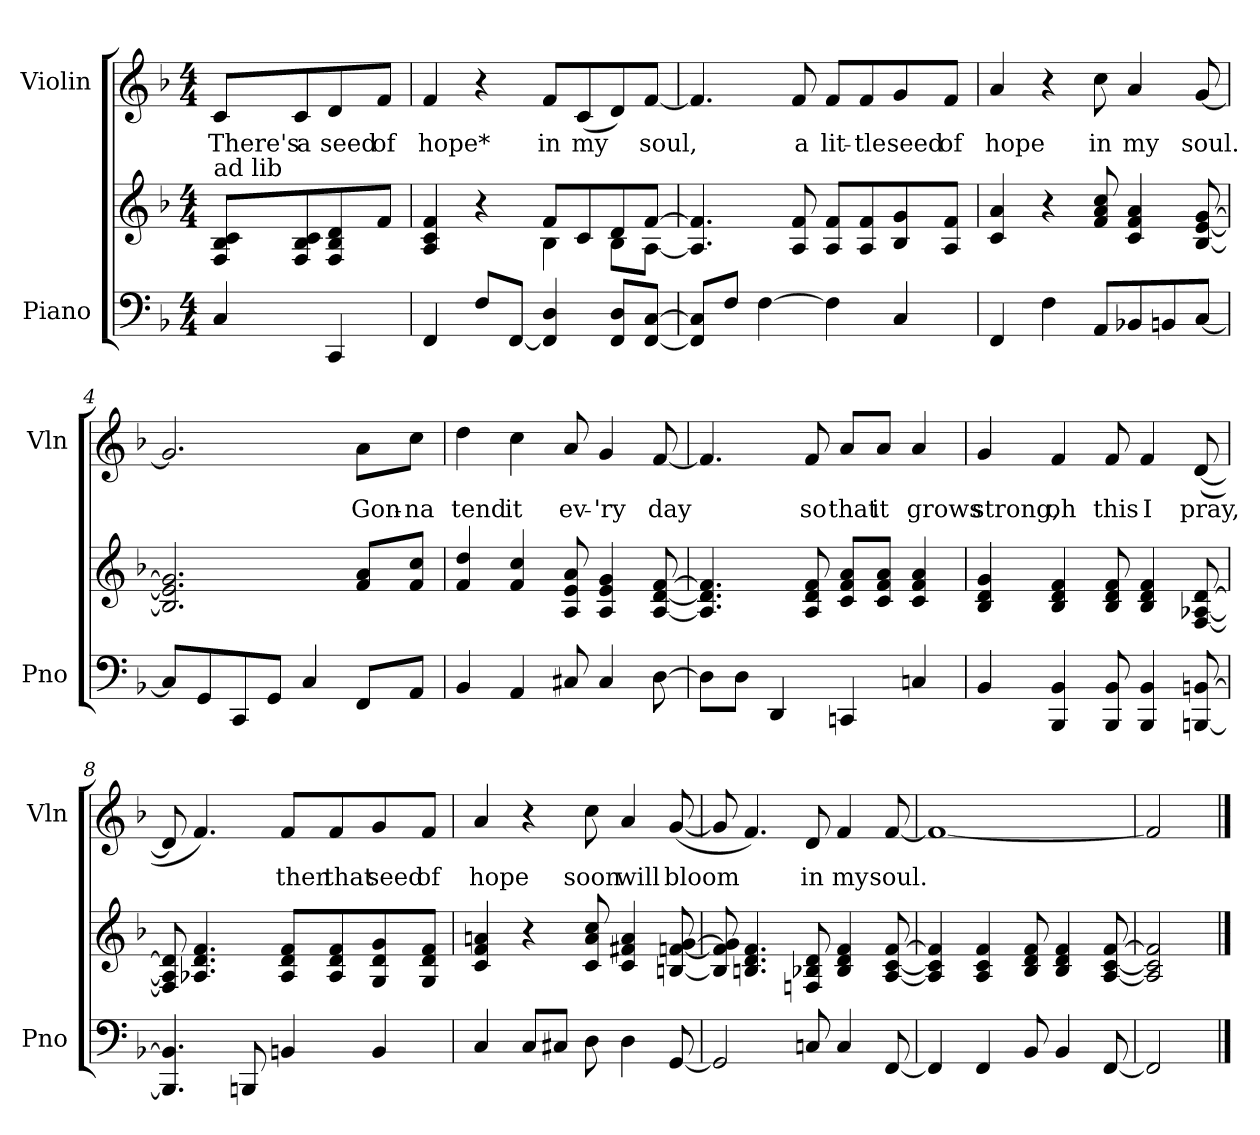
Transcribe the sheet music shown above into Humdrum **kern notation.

**kern	**kern	**kern	**text
*part2	*part2	*part1	*part1
*staff3	*staff2	*staff1	*staff1
*I"Piano	*	*I"Violin	*
*I'Pno	*	*I'Vln	*
*clefF4	*clefG2	*clefG2	*
*k[b-]	*k[b-]	*k[b-]	*
*F:	*F:	*F:	*
*M4/4	*M4/4	*M4/4	*
*MM120	*MM120	*MM120	*
=	=	=	=
!	!LO:TX:a:t=ad lib	!	!
4C/	8F/ 8B-/ 8c/L	8c/L	There's
.	8F/ 8B-/ 8c/	8c/	a
4CC/	8F/ 8B-/ 8d/	8d/	seed
.	8f/J	8f/J	of
=1	=1	=1	=1
*	*^	*	*
4FF/	4A/ 4c/ 4f/	2ryy	4f/	hope*
8F/L	4r	.	4r	.
[<8FF/J	.	.	.	.
4FF/] 4D/	8f/L	4B-\	8f/L	in
.	8c/	.	(<8c/	my
8FF/ 8D/L	8d/	8B-\L	8d/)	.
[<8FF/ [>8C/J	[>8f/J	[<8A\J	[<8f/J	soul,
*	*v	*v	*	*
=2	=2	=2	=2
8FF/] 8C/]L	4.A/] 4.f/]	4.f/]	.
8F/J	.	.	.
[>4F\	.	.	.
.	8A/ 8f/	8f/	a
4F\]	8A/ 8f/L	8f/L	lit-
.	8A/ 8f/	8f/	-tle
4C/	8B-/ 8g/	8g/	seed
.	8A/ 8f/J	8f/J	of
=3	=3	=3	=3
4FF/	4c/ 4a/	4a/	hope
4F\	4r	4r	.
8AA/L	8f/ 8a/ 8cc/	8cc\	in
8BB-X/	4c/ 4f/ 4a/	4a/	my
8BBn/	.	.	.
[<8C/J	[<8B-/ [<8e/ [>8g/	[<8g/	soul.
=4	=4	=4	=4
8C/L]	2.B-/] 2.e/] 2.g/]	2.g/]	.
8GG/	.	.	.
8CC/	.	.	.
8GG/J	.	.	.
4C/	.	.	.
8FF/L	8f/ 8a/L	8a\L	Gon-
8AA/J	8f/ 8cc/J	8cc\J	-na
=5	=5	=5	=5
4BB-/	4f/ 4dd/	4dd\	tend
4AA/	4f/ 4cc/	4cc\	it
8C#X/	8A/ 8e/ 8a/	8a/	ev-
4C#/	4A/ 4e/ 4g/	4g/	-'ry
[>8D\	[<8A/ [<8d/ [>8f/	[<8f/	day
=6	=6	=6	=6
8D\L]	4.A/] 4.d/] 4.f/]	4.f/]	.
8D\J	.	.	.
4DD/	.	.	.
.	8A/ 8d/ 8f/	8f/	so
4CCn/	8c/ 8f/ 8a/L	8a/L	that
.	8c/ 8f/ 8a/J	8a/J	it
4Cn/	4c/ 4f/ 4a/	4a/	grows
=7	=7	=7	=7
4BB-/	4B-/ 4d/ 4g/	4g/	strong,
4BBB-/ 4BB-/	4B-/ 4d/ 4f/	4f/	oh
8BBB-/ 8BB-/	8B-/ 8d/ 8f/	8f/	this
4BBB-/ 4BB-/	4B-/ 4d/ 4f/	4f/	I
[<8BBBn/ [>8BBn/	[<8F/ [<8A-X/ [>8d/	(<[<8d/	pray,
=8	=8	=8	=8
4.BBB/] 4.BB/]	8F/] 8A-/] 8d/]	8d/]	.
.	4.A-X/ 4.d/ 4.f/	4.f/)	.
8BBBn/	.	.	.
4BBn/	8A-/ 8d/ 8f/L	8f/L	then
.	8A-/ 8d/ 8f/	8f/	that
4BB/	8G/ 8d/ 8g/	8g/	seed
.	8G/ 8d/ 8f/J	8f/J	of
=9	=9	=9	=9
4C/	4c/ 4f/ 4an/	4a/	hope
8C/L	4r	4r	.
8C#X/J	.	.	.
8D\	8c/ 8a/ 8cc/	8cc\	soon
4D\	4c/ 4f#X/ 4a/	4a/	will
[<8GG/	[<8Bn/ [<8fn/ [>8g/	(<[<8g/	bloom
=10	=10	=10	=10
2GG/]	8B/] 8f/] 8g/]	8g/]	.
.	4.Bn/ 4.d/ 4.f/	4.f/)	.
8Cn/	8Fn/ 8B-X/ 8d/	8d/	in
4C/	4B-/ 4d/ 4f/	4f/	my
[<8FF/	[<8A/ [<8c/ [>8f/	[<8f/	soul.
=11	=11	=11	=11
4FF/]	4A/] 4c/] 4f/]	1f_	.
4FF/	4A/ 4c/ 4f/	.	.
8BB-/	8B-/ 8d/ 8f/	.	.
4BB-/	4B-/ 4d/ 4f/	.	.
[<8FF/	[<8A/ [<8c/ [>8f/	.	.
=12	=12	=12	=12
2FF/]	2A/] 2c/] 2f/]	2f/]	.
==	==	==	==
*-	*-	*-	*-
